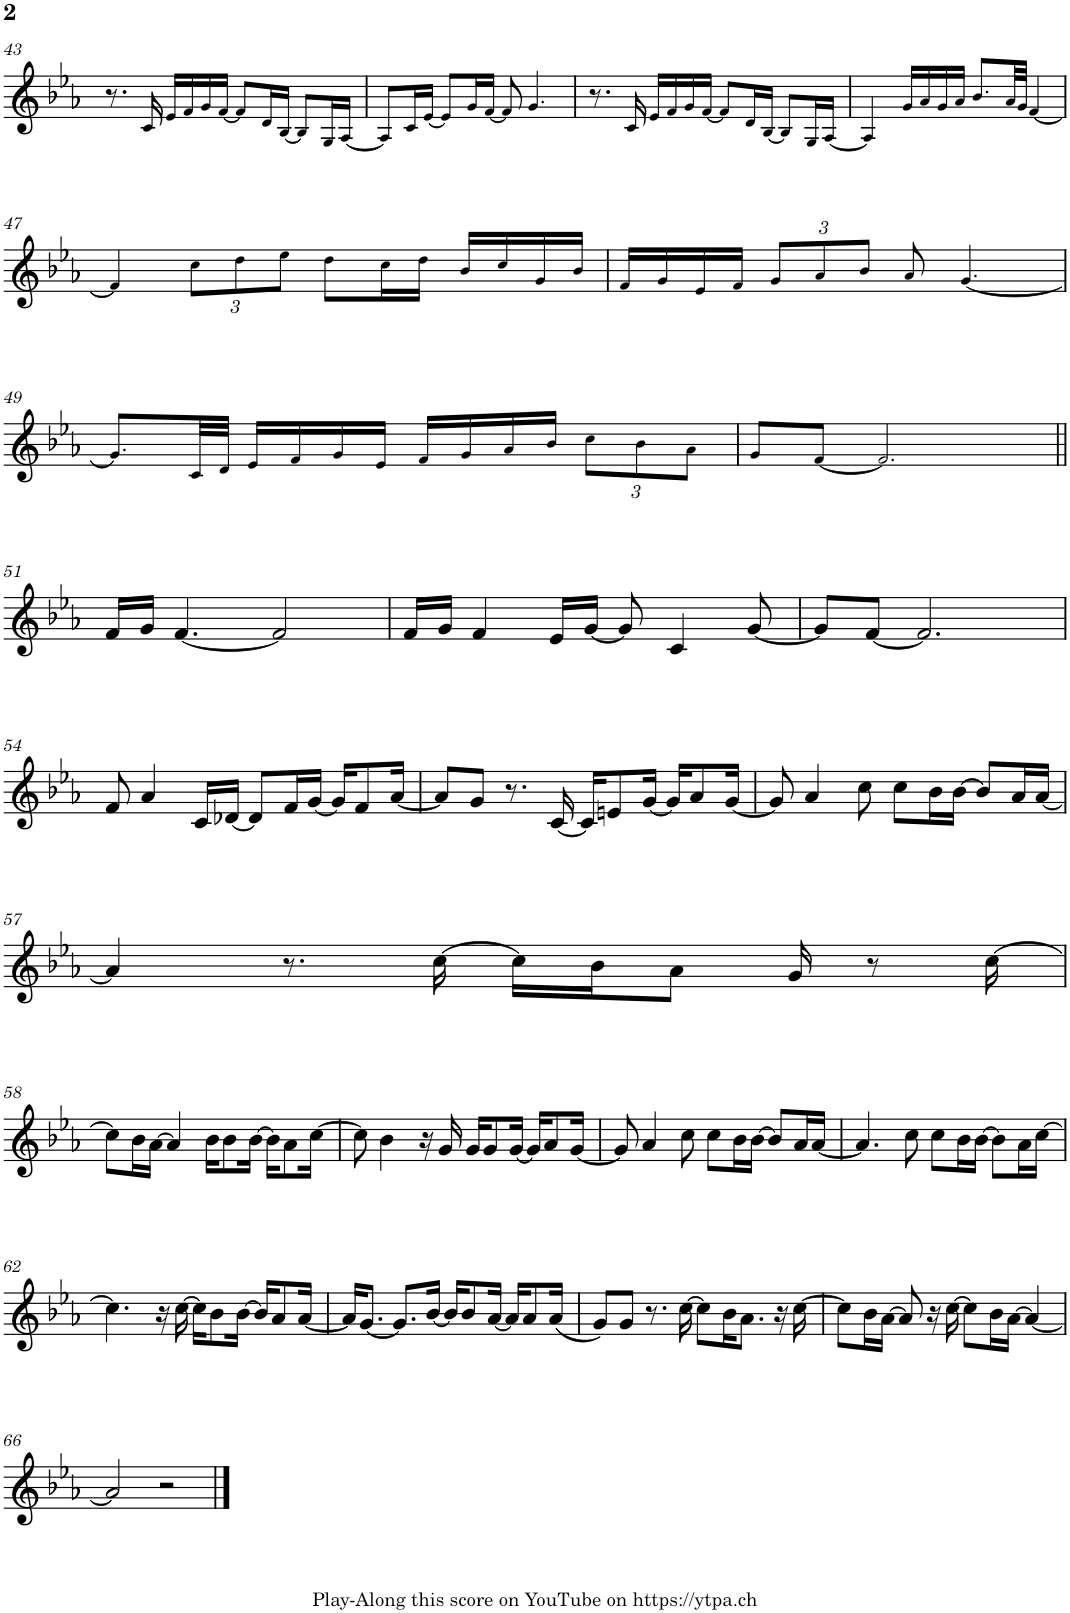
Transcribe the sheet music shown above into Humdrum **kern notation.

**kern
*part1
*staff1
*I"Voice
*I'Vc.
!!LO:PB:g=z
*clefG2
*k[b-e-a-]
*M4/4
=43
8.r
16c!/
16e-!/LL
16f!/
16g!/
[16f!/JJ
8f!/L]
16d!/L
[16B-!/JJ
8B-!/L]
16G!/L
[16A-!/JJ
=44
8A-!/L]
16c!/L
[16e-!/JJ
8e-!/L]
16g!/L
[16f!/JJ
8f!/]
4.g!/
=45
8.r
16c!/
16e-!/LL
16f!/
16g!/
[16f!/JJ
8f!/L]
16d!/L
[16B-!/JJ
8B-!/L]
16G!/L
[16A-!/JJ
=46
4A-!/]
16g!/LL
16a-!/
16g!/
16a-!/JJ
8.b-!/L
32a-!/LL
32g!/JJJ
[4f!/
!!LO:LB:g=z
=47
4f!/]
*Xbrackettup
12cc!\L
12dd!\
12ee-!\J
8dd!\L
16cc!\L
16dd!\JJ
16b-!/LL
16cc!/
16g!/
16b-!/JJ
=48
16f!/LL
16g!/
16e-!/
16f!/JJ
12g!/L
12a-!/
12b-!/J
8a-!/
[4.g!/
!!LO:LB:g=z
=49
8.g!/L]
32c!/LL
32d!/JJJ
16e-!/LL
16f!/
16g!/
16e-!/JJ
16f!/LL
16g!/
16a-!/
16b-!/JJ
12cc!\L
12b-!\
12a-!\J
=50
8g!/L
[8f!/J
2.f!/]
!!LO:LB:g=z
=51||
16f/LL
16g/JJ
[4.f/
2f/]
=52
16f/LL
16g/JJ
4f/
16e-/LL
[16g/JJ
8g/]
4c/
[8g/
=53
8g/L]
[8f/J
2.f/]
!!LO:LB:g=z
=54
8f/
4a-/
16c/LL
[16d-X/JJ
8d-/L]
16f/L
[16g/JJ
16g/KL]
8f/
[16a-/Jk
=55
8a-/L]
8g/J
8.r
[16c/
16c/KL]
8en/
[16g/Jk
16g/KL]
8a-/
[16g/Jk
=56
8g/]
4a-/
8cc\
8cc\L
16b-\L
[16b-\JJ
8b-/L]
16a-/L
[16a-/JJ
!!LO:LB:g=z
=57
4a-/]
8.r
[16cc\
16cc\LL]
16b-\J
8a-\J
16g/
8r
[16cc\
!!LO:LB:g=z
=58
8cc\L]
16b-\L
[16a-\JJ
4a-/]
16b-\KL
8b-\
[16b-\Jk
16b-\KL]
8a-\
[16cc\Jk
=59
8cc\]
4b-\
16r
16g/
16g/KL
8g/
[16g/Jk
16g/KL]
8a-/
[16g/Jk
=60
8g/]
4a-/
8cc\
8cc\L
16b-\L
[16b-\JJ
8b-/L]
16a-/L
[16a-/JJ
=61
4.a-/]
8cc\
8cc\L
16b-\L
[16b-\JJ
8b-\L]
16a-\L
[16cc\JJ
!!LO:LB:g=z
=62
4.cc\]
16r
[16cc\
16cc\KL]
8b-\
[16b-\Jk
16b-/KL]
8a-/
[16a-/Jk
=63
16a-/KL]
[8.g/J
8.g/L]
[16b-/Jk
16b-/KL]
8b-/
[16a-/Jk
16a-/KL]
8a-/
(16a-/Jk
=64
8g/L)
8g/J
8.r
[16cc\
8cc\L]
16b-\K
8.a-\J
16r
[16cc\
=65
8cc\L]
16b-\L
[16a-\JJ
8a-/]
16r
[16cc\
8cc\L]
16b-\L
[16a-\JJ
4a-/_
!!LO:LB:g=z
=66
2a-/]
2r
==
*-
